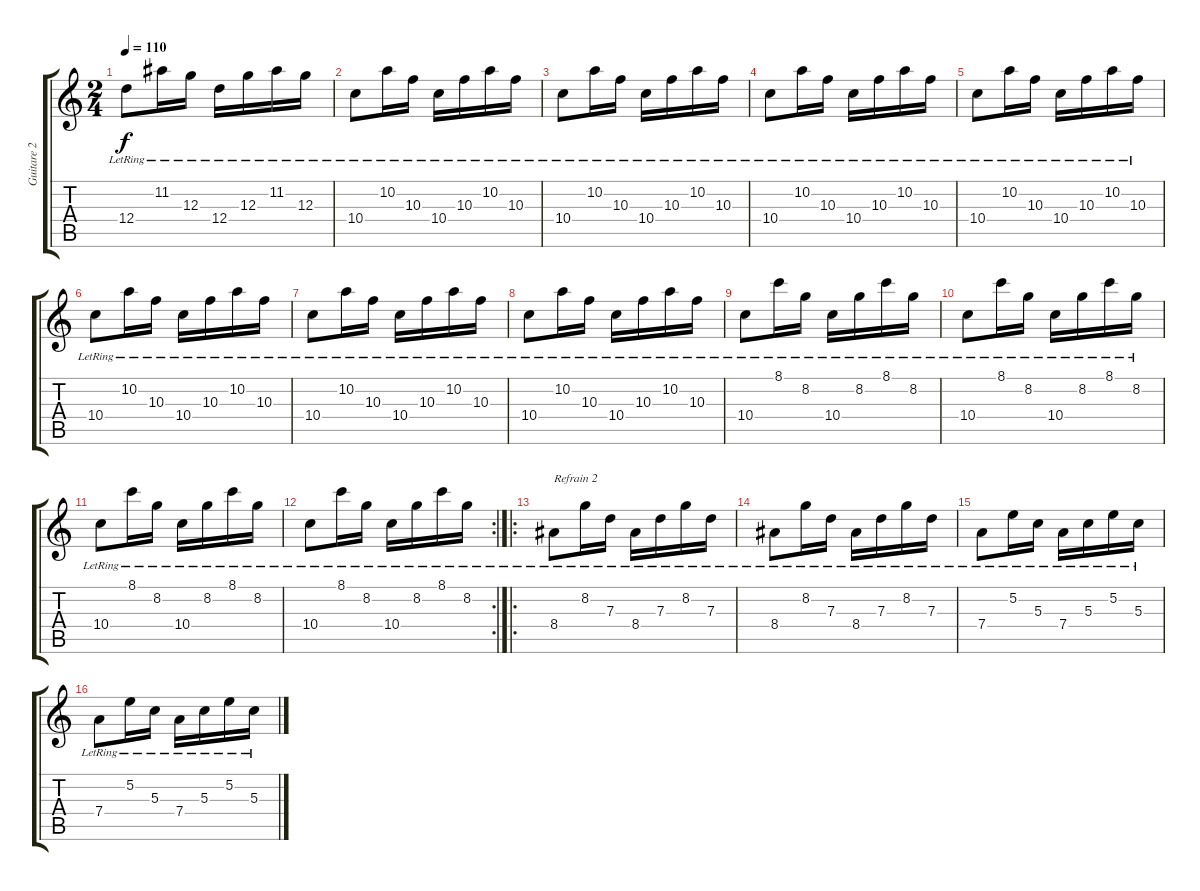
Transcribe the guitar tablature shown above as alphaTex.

\track ("Guitare 2" "Guitare 2") {instrument acousticguitarsteel}
\staff {score tabs}
\tuning (E4 B3 G3 D3 A2 E2) {hide}
\ts (2 4)
\tempo 110
\clef g2
\ks c
12.4{lr}.8{dy f} 11.2{lr}.16 12.3{lr}.16 12.4{lr}.16 12.3{lr}.16 11.2{lr}.16 12.3{lr}.16 |
10.4{lr}.8 10.2{lr}.16 10.3{lr}.16 10.4{lr}.16 10.3{lr}.16 10.2{lr}.16 10.3{lr}.16 |
10.4{lr}.8 10.2{lr}.16 10.3{lr}.16 10.4{lr}.16 10.3{lr}.16 10.2{lr}.16 10.3{lr}.16 |
10.4{lr}.8 10.2{lr}.16 10.3{lr}.16 10.4{lr}.16 10.3{lr}.16 10.2{lr}.16 10.3{lr}.16 |
10.4{lr}.8 10.2{lr}.16 10.3{lr}.16 10.4{lr}.16 10.3{lr}.16 10.2{lr}.16 10.3{lr}.16 |
10.4{lr}.8 10.2{lr}.16 10.3{lr}.16 10.4{lr}.16 10.3{lr}.16 10.2{lr}.16 10.3{lr}.16 |
10.4{lr}.8 10.2{lr}.16 10.3{lr}.16 10.4{lr}.16 10.3{lr}.16 10.2{lr}.16 10.3{lr}.16 |
10.4{lr}.8 10.2{lr}.16 10.3{lr}.16 10.4{lr}.16 10.3{lr}.16 10.2{lr}.16 10.3{lr}.16 |
10.4{lr}.8 8.1{lr}.16 8.2{lr}.16 10.4{lr}.16 8.2{lr}.16 8.1{lr}.16 8.2{lr}.16 |
10.4{lr}.8 8.1{lr}.16 8.2{lr}.16 10.4{lr}.16 8.2{lr}.16 8.1{lr}.16 8.2{lr}.16 |
10.4{lr}.8 8.1{lr}.16 8.2{lr}.16 10.4{lr}.16 8.2{lr}.16 8.1{lr}.16 8.2{lr}.16 |
\rc 2
10.4{lr}.8 8.1{lr}.16 8.2{lr}.16 10.4{lr}.16 8.2{lr}.16 8.1{lr}.16 8.2{lr}.16 |
\ro
8.4{lr}.8{txt "Refrain 2"} 8.2{lr}.16 7.3{lr}.16 8.4{lr}.16 7.3{lr}.16 8.2{lr}.16 7.3{lr}.16 |
8.4{lr}.8 8.2{lr}.16 7.3{lr}.16 8.4{lr}.16 7.3{lr}.16 8.2{lr}.16 7.3{lr}.16 |
7.4{lr}.8 5.2{lr}.16 5.3{lr}.16 7.4{lr}.16 5.3{lr}.16 5.2{lr}.16 5.3{lr}.16 |
7.4{lr}.8 5.2{lr}.16 5.3{lr}.16 7.4{lr}.16 5.3{lr}.16 5.2{lr}.16 5.3{lr}.16
